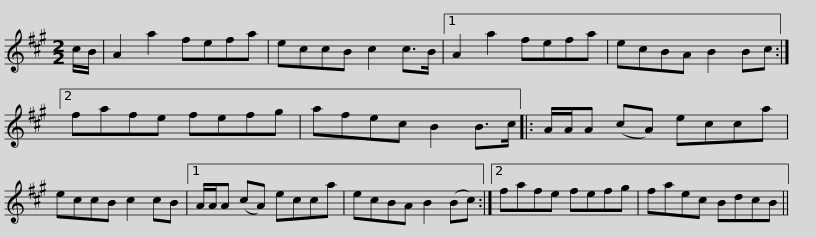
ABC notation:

X:1
L:1/8
M:2/2
I:linebreak $
K:A
V:1 treble
V:1
 c/B/ | A2 a2 fefa | eccB c2 c>B |1 A2 a2 fefa | ecBA B2 Bc :|2 %5
 fafe fefg |$ afec B2 B>c |: A/A/A (cA) ecca | eccB c2 cB |1 A/A/A (cA) ecca | %10
 ecBA B2 (Bc) :|2$ fafe fefg | faec BdcB || %13
